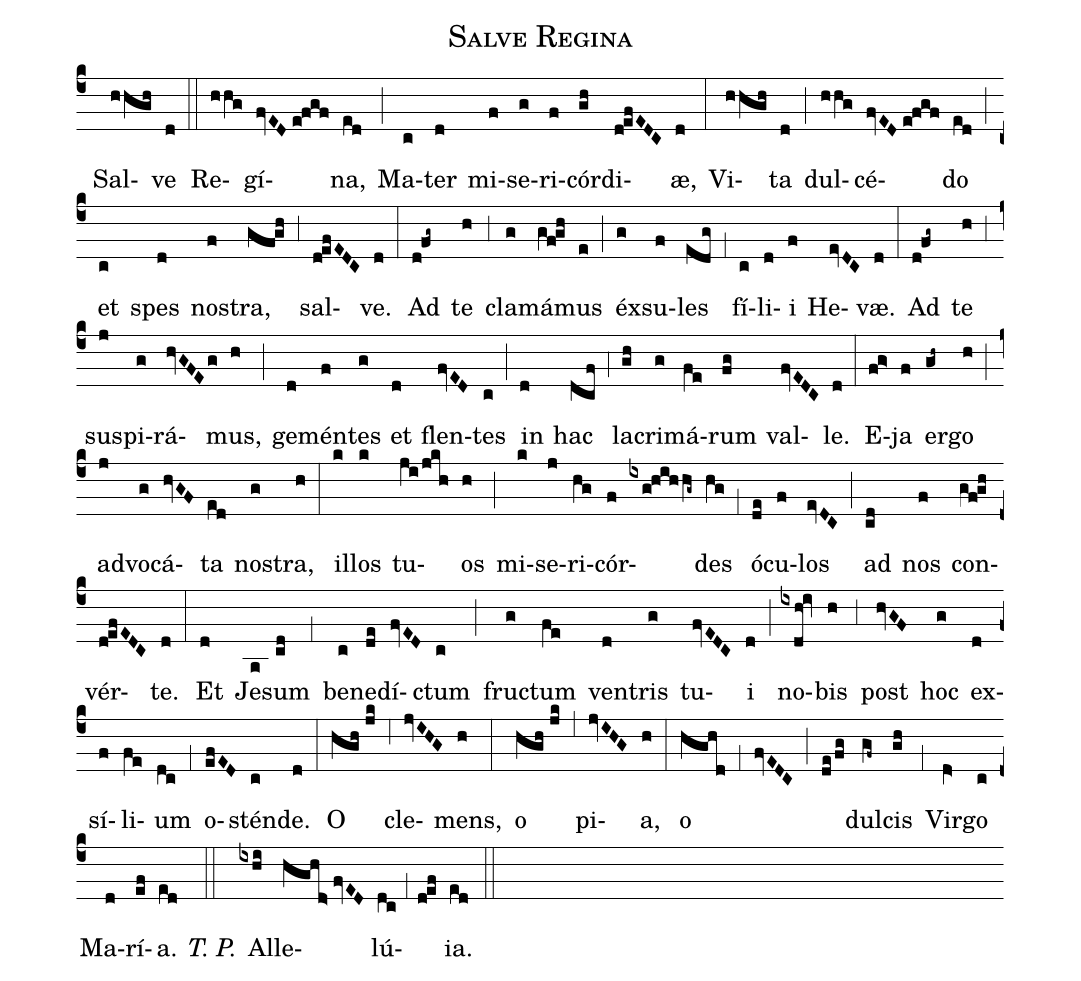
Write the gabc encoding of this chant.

name:Salve Regina;
office-part:Antiphona;
mode:1;
%%
(c4) () Sal(hhgh)ve(d) (::) Re(hhg)gí(fvED//e!fgf)na,(ed) (;) Ma(c)ter(d) mi(f)se(g)ri(f)cór(gh)di(d!efEDC)æ,(d) (:) Vi(hhgh)ta(d) (;) dul(hhg)cé(fvED//e!fgf)do(ed) (;) et(c) spes(d) no(f)stra,(gf@gh) (;3) sal(d!efEDC)ve.(d) (:) Ad(d!fg~) te(h) (;3) cla(g)má(gf!gh)mus(e) (;) éx(g)su(f)les(edg) (;1) fí(c)li(d)i(f) He(evDC)væ.(d) (:) Ad(d!fg~) te(h) (;3) su(j)spi(g)rá(hvGFEg)mus,(h) (;) ge(d)mén(f)tes(g) et(d) flen(fvED)tes(c) (;) in(d) hac(dcf) (;4) la(gh)cri(g)má(fe)rum(fg) val(fvEDC)le.(d) (:) E(fg>)ja(f) er(gh~)go(h) (;) ad(j)vo(g)cá(hvGF)ta(ed) no(g)stra,(h) (:) il(k)los(k) tu(ji/jkh)os(h) (;) mi(k)se(j)ri(hg)cór(f ixg!hihhg~)des(hg) (;1) ó(de)cu(f)los(evDC) (;) ad(cd) nos(f) con(gf!gh)vér(d!efEDC)te.(d) (:) Et(d) Je(a)sum(cd) (;1) be(c)ne(de)dí(fvED)ctum(c) (;) fru(g)ctum(fe) ven(d)tris(g) tu(fvEDC)i(d) (;) no(ixdh!iv)bis(h) (;3) post(hvGF) hoc(g) ex(d)sí(f)li(fe)um(dc) (;1) o(efED)stén(c)de.(d) (:) O(hgh//jk) (;6) cle(jvIHG)mens,(h) (:) o(hgh//jk) (;5) pi(jvIHG)a,(h) (:) o(hghd) (;1) (fvEDC) (;) (de/fg) dul(gf~)cis(gh) (;1) Vir(dV>)go(c) Ma(d)rí(ef)a.(ed) <i>T. P.</i>(::) Al(ixhi)le(hghd>//fvED)lú(dc;1d!ef)ia.(ed) (::)
